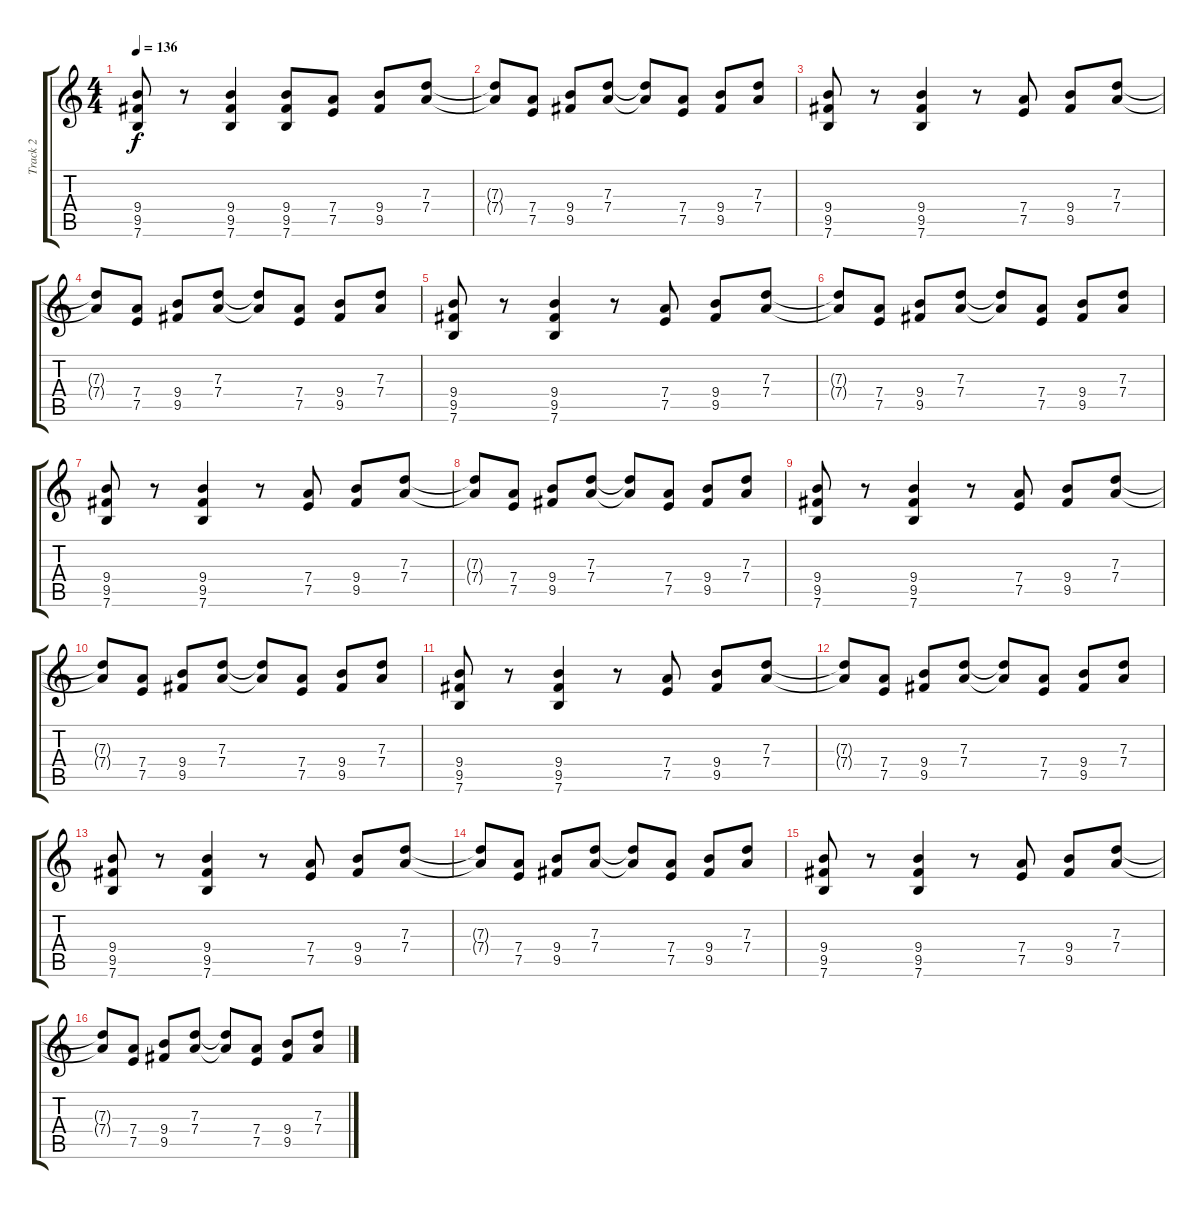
\track ("Track 2" "Track 2") {instrument distortionguitar}
\staff {score tabs}
\tuning (E4 B3 G3 D3 A2 E2) {hide}
\ts (4 4)
\tempo 136
\clef g2
\ks c
(9.4 9.5 7.6).8{dy f} r.8 (9.4 9.5 7.6).4 (9.4 9.5 7.6).8 (7.4 7.5).8 (9.4 9.5).8 (7.3 7.4).8 |
(7.3{t} 7.4{t}).8 (7.4 7.5).8 (9.4 9.5).8 (7.3 7.4).8 (7.3{t} 7.4{t}).8 (7.4 7.5).8 (9.4 9.5).8 (7.3 7.4).8 |
(9.4 9.5 7.6).8 r.8 (9.4 9.5 7.6).4 r.8 (7.4 7.5).8 (9.4 9.5).8 (7.3 7.4).8 |
(7.3{t} 7.4{t}).8 (7.4 7.5).8 (9.4 9.5).8 (7.3 7.4).8 (7.3{t} 7.4{t}).8 (7.4 7.5).8 (9.4 9.5).8 (7.3 7.4).8 |
(9.4 9.5 7.6).8 r.8 (9.4 9.5 7.6).4 r.8 (7.4 7.5).8 (9.4 9.5).8 (7.3 7.4).8 |
(7.3{t} 7.4{t}).8 (7.4 7.5).8 (9.4 9.5).8 (7.3 7.4).8 (7.3{t} 7.4{t}).8 (7.4 7.5).8 (9.4 9.5).8 (7.3 7.4).8 |
(9.4 9.5 7.6).8 r.8 (9.4 9.5 7.6).4 r.8 (7.4 7.5).8 (9.4 9.5).8 (7.3 7.4).8 |
(7.3{t} 7.4{t}).8 (7.4 7.5).8 (9.4 9.5).8 (7.3 7.4).8 (7.3{t} 7.4{t}).8 (7.4 7.5).8 (9.4 9.5).8 (7.3 7.4).8 |
(9.4 9.5 7.6).8 r.8 (9.4 9.5 7.6).4 r.8 (7.4 7.5).8 (9.4 9.5).8 (7.3 7.4).8 |
(7.3{t} 7.4{t}).8 (7.4 7.5).8 (9.4 9.5).8 (7.3 7.4).8 (7.3{t} 7.4{t}).8 (7.4 7.5).8 (9.4 9.5).8 (7.3 7.4).8 |
(9.4 9.5 7.6).8 r.8 (9.4 9.5 7.6).4 r.8 (7.4 7.5).8 (9.4 9.5).8 (7.3 7.4).8 |
(7.3{t} 7.4{t}).8 (7.4 7.5).8 (9.4 9.5).8 (7.3 7.4).8 (7.3{t} 7.4{t}).8 (7.4 7.5).8 (9.4 9.5).8 (7.3 7.4).8 |
(9.4 9.5 7.6).8 r.8 (9.4 9.5 7.6).4 r.8 (7.4 7.5).8 (9.4 9.5).8 (7.3 7.4).8 |
(7.3{t} 7.4{t}).8 (7.4 7.5).8 (9.4 9.5).8 (7.3 7.4).8 (7.3{t} 7.4{t}).8 (7.4 7.5).8 (9.4 9.5).8 (7.3 7.4).8 |
(9.4 9.5 7.6).8 r.8 (9.4 9.5 7.6).4 r.8 (7.4 7.5).8 (9.4 9.5).8 (7.3 7.4).8 |
(7.3{t} 7.4{t}).8 (7.4 7.5).8 (9.4 9.5).8 (7.3 7.4).8 (7.3{t} 7.4{t}).8 (7.4 7.5).8 (9.4 9.5).8 (7.3 7.4).8
